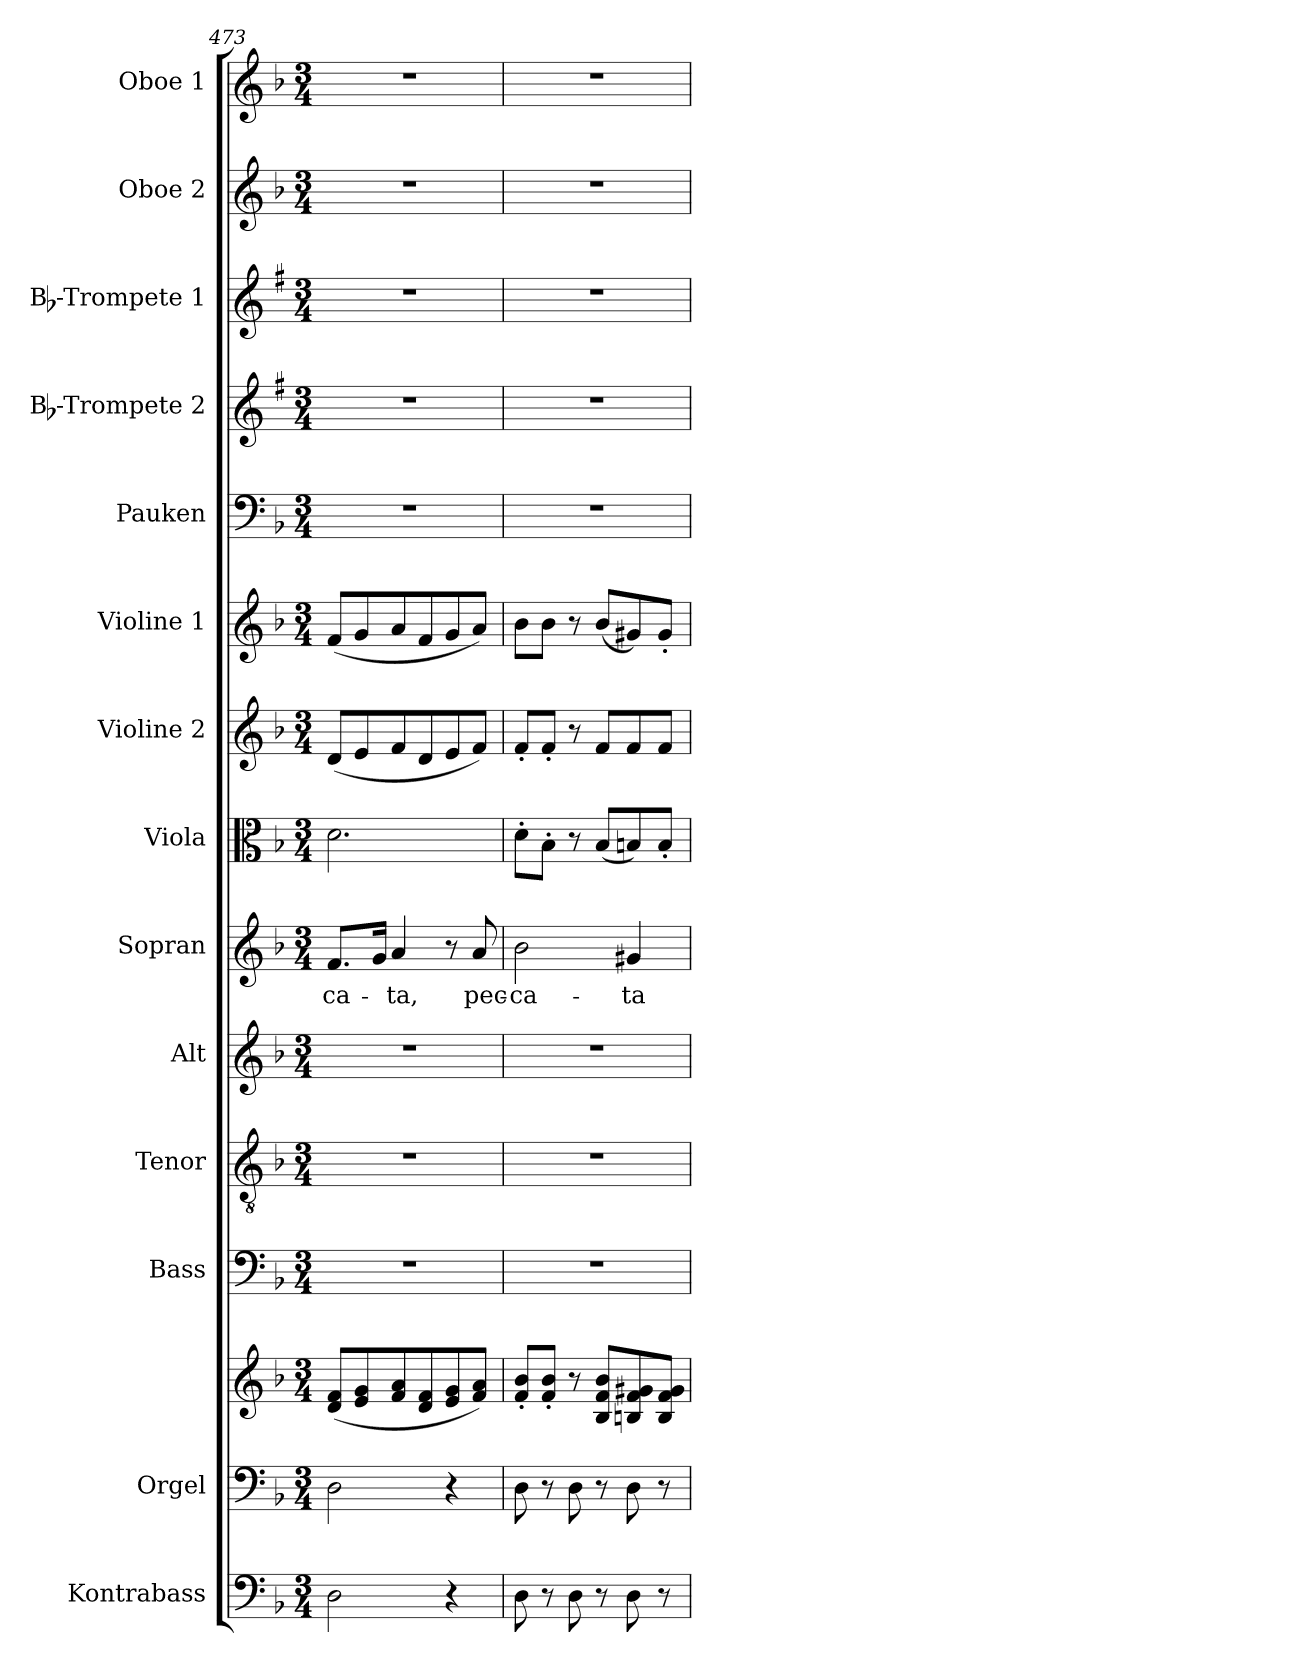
**kern	**kern	**kern	**kern	**kern	**kern	**kern	**text	**kern	**kern	**kern	**kern	**kern	**kern	**kern	**kern
*part14	*part13	*part13	*part12	*part11	*part10	*part9	*part9	*part8	*part7	*part6	*part5	*part4	*part3	*part2	*part1
*staff15	*staff14	*staff13	*staff12	*staff11	*staff10	*staff9	*staff9	*staff8	*staff7	*staff6	*staff5	*staff4	*staff3	*staff2	*staff1
*I"Kontrabass	*I"Orgel	*	*I"Bass	*I"Tenor	*I"Alt	*I"Sopran	*	*I"Viola	*I"Violine 2	*I"Violine 1	*I"Pauken	*I"Bb-Trompete 2	*I"Bb-Trompete 1	*I"Oboe 2	*I"Oboe 1
*I'Kb.	*I'Org.	*	*I'B.	*I'T.	*I'A.	*I'S.	*	*I'Vla.	*I'Vl. 2	*I'Vl. 1	*I'Pk.	*I'Bb Trp. 2	*I'Bb Trp. 1	*I'Ob. 2	*I'Ob. 1
*clefF4	*clefF4	*clefG2	*clefF4	*clefGv2	*clefG2	*clefG2	*	*clefC3	*clefG2	*clefG2	*clefF4	*clefG2	*clefG2	*clefG2	*clefG2
*ITrd7c12	*	*	*	*	*	*	*	*	*	*	*	*ITrd1c2	*ITrd1c2	*	*
*k[b-]	*k[b-]	*k[b-]	*k[b-]	*k[b-]	*k[b-]	*k[b-]	*	*k[b-]	*k[b-]	*k[b-]	*k[b-]	*k[b-]	*k[b-]	*k[b-]	*k[b-]
*F:	*F:	*F:	*F:	*F:	*F:	*F:	*	*F:	*F:	*F:	*F:	*F:	*F:	*F:	*F:
*M3/4	*M3/4	*M3/4	*M3/4	*M3/4	*M3/4	*M3/4	*	*M3/4	*M3/4	*M3/4	*M3/4	*M3/4	*M3/4	*M3/4	*M3/4
=473	=473	=473	=473	=473	=473	=473	=473	=473	=473	=473	=473	=473	=473	=473	=473
!	!	!	!	!	!	!	!LO:LY:b	!	!	!	!	!	!	!	!
2DD\	2D\	(<8d/ 8f/L	2.r	2.r	2.r	8.f/L	-ca-	2.d\	(<8d/L	(<8f/L	2.r	2.r	2.r	2.r	2.r
.	.	8e/ 8g/	.	.	.	.	.	.	8e/	8g/	.	.	.	.	.
.	.	.	.	.	.	16g/Jk	.	.	.	.	.	.	.	.	.
!	!	!	!	!	!	!	!LO:LY:b	!	!	!	!	!	!	!	!
.	.	8f/ 8a/	.	.	.	4a/	-ta,	.	8f/	8a/	.	.	.	.	.
.	.	8d/ 8f/	.	.	.	.	.	.	8d/	8f/	.	.	.	.	.
4r	4r	8e/ 8g/	.	.	.	8r	.	.	8e/	8g/	.	.	.	.	.
!	!	!	!	!	!	!	!LO:LY:b	!	!	!	!	!	!	!	!
.	.	8f/ 8a/J)	.	.	.	8a/	pec-	.	8f/J)	8a/J)	.	.	.	.	.
=474	=474	=474	=474	=474	=474	=474	=474	=474	=474	=474	=474	=474	=474	=474	=474
!	!	!	!	!	!	!	!LO:LY:b	!	!	!	!	!	!	!	!
8DD\	8D\	8f/'< 8b-/'<L	2.r	2.r	2.r	2b-\	-ca-	8d'>\L	8f'</L	8b-\L	2.r	2.r	2.r	2.r	2.r
8r	8r	8f/'< 8b-/'<J	.	.	.	.	.	8B-'>\J	8f'</J	8b-\J	.	.	.	.	.
8DD\	8D\	8r	.	.	.	.	.	8r	8r	8r	.	.	.	.	.
8r	8r	8B-/ 8f/ 8b-/L	.	.	.	.	.	(<8B-/L	8f/L	(<8b-/L	.	.	.	.	.
!	!	!	!	!	!	!	!LO:LY:b	!	!	!	!	!	!	!	!
8DD\	8D\	8Bn/ 8f/ 8g#X/	.	.	.	4g#X/	-ta	8Bn/)	8f/	8g#X/)	.	.	.	.	.
8r	8r	8B/ 8f/ 8g#/J	.	.	.	.	.	8B'</J	8f/J	8g#'</J	.	.	.	.	.
=	=	=	=	=	=	=	=	=	=	=	=	=	=	=	=
*-	*-	*-	*-	*-	*-	*-	*-	*-	*-	*-	*-	*-	*-	*-	*-
